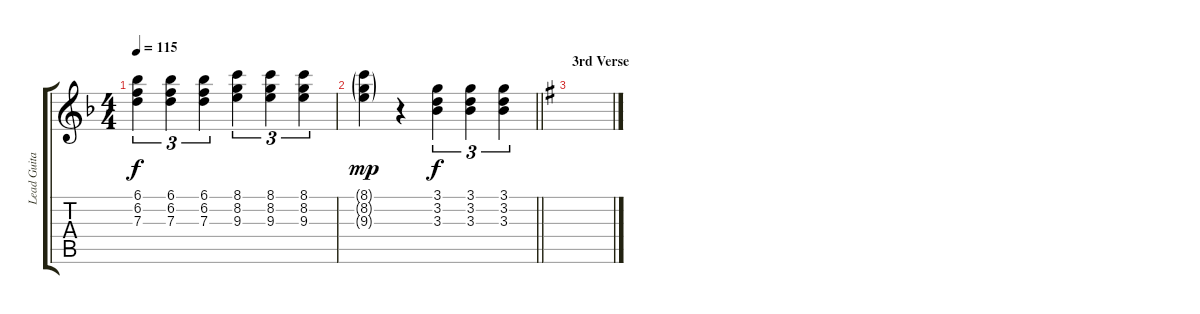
\track ("Lead Guitar" "Lead Guita") {instrument electricguitarclean}
\staff {score tabs}
\tuning (E4 B3 G3 D3 A2 E2) {hide}
\ts (4 4)
\tempo 115
\clef g2
\ks f
(6.1 6.2 7.3).4{tu (3 2) dy f} (6.1 6.2 7.3).4{tu (3 2)} (6.1 6.2 7.3).4{tu (3 2)} (8.1 8.2 9.3).4{tu (3 2)} (8.1 8.2 9.3).4{tu (3 2)} (8.1 8.2 9.3).4{tu (3 2)} |
\barLineRight lightlight
(8.1{g} 8.2{g} 9.3{g}).4{dy mp} r.4 (3.1 3.2 3.3).4{tu (3 2) dy f} (3.1 3.2 3.3).4{tu (3 2)} (3.1 3.2 3.3).4{tu (3 2)} |
\section ("" "3rd Verse")
\ks g
